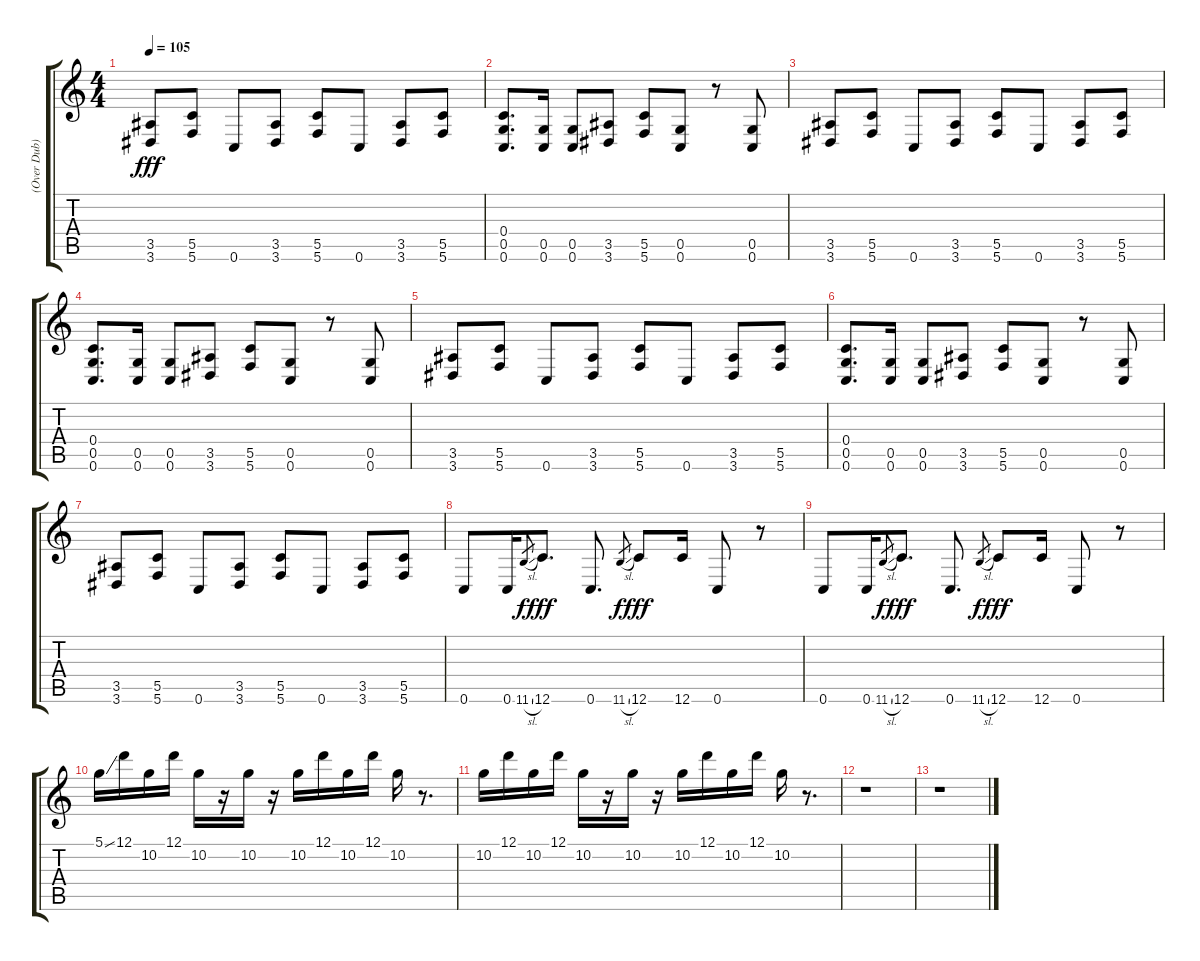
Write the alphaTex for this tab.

\track ("(Over Dub)" "(Over Dub)") {instrument distortionguitar}
\staff {score tabs}
\tuning (D4 A3 F3 C3 G2 C2) {hide}
\ts (4 4)
\tempo 105
\clef g2
\ks c
(3.5 3.6).8{dy fff} (5.5 5.6).8 0.6.8 (3.5 3.6).8 (5.5 5.6).8 0.6.8 (3.5 3.6).8 (5.5 5.6).8 |
(0.4 0.5 0.6).8{d} (0.5 0.6).16 (0.5 0.6).8 (3.5 3.6).8 (5.5 5.6).8 (0.5 0.6).8 r.8 (0.5 0.6).8 |
(3.5 3.6).8 (5.5 5.6).8 0.6.8 (3.5 3.6).8 (5.5 5.6).8 0.6.8 (3.5 3.6).8 (5.5 5.6).8 |
(0.4 0.5 0.6).8{d} (0.5 0.6).16 (0.5 0.6).8 (3.5 3.6).8 (5.5 5.6).8 (0.5 0.6).8 r.8 (0.5 0.6).8 |
(3.5 3.6).8 (5.5 5.6).8 0.6.8 (3.5 3.6).8 (5.5 5.6).8 0.6.8 (3.5 3.6).8 (5.5 5.6).8 |
(0.4 0.5 0.6).8{d} (0.5 0.6).16 (0.5 0.6).8 (3.5 3.6).8 (5.5 5.6).8 (0.5 0.6).8 r.8 (0.5 0.6).8 |
(3.5 3.6).8 (5.5 5.6).8 0.6.8 (3.5 3.6).8 (5.5 5.6).8 0.6.8 (3.5 3.6).8 (5.5 5.6).8 |
0.6.8 0.6.16 11.6{sl}.8{gr dy f} 12.6.8{d dy fff} 0.6.8{d} 11.6{sl}.8{gr dy f} 12.6.8{dy fff} 12.6.16 0.6.8 r.8 |
0.6.8 0.6.16 11.6{sl}.8{gr dy f} 12.6.8{d dy fff} 0.6.8{d} 11.6{sl}.8{gr dy f} 12.6.8{dy fff} 12.6.16 0.6.8 r.8 |
5.1{ss}.16 12.1.16 10.2.16 12.1.16 10.2.16 r.16 10.2.16 r.16 10.2.16 12.1.16 10.2.16 12.1.16 10.2.16 r.8{d} |
10.2.16 12.1.16 10.2.16 12.1.16 10.2.16 r.16 10.2.16 r.16 10.2.16 12.1.16 10.2.16 12.1.16 10.2.16 r.8{d} |
r.1 |
r.1
